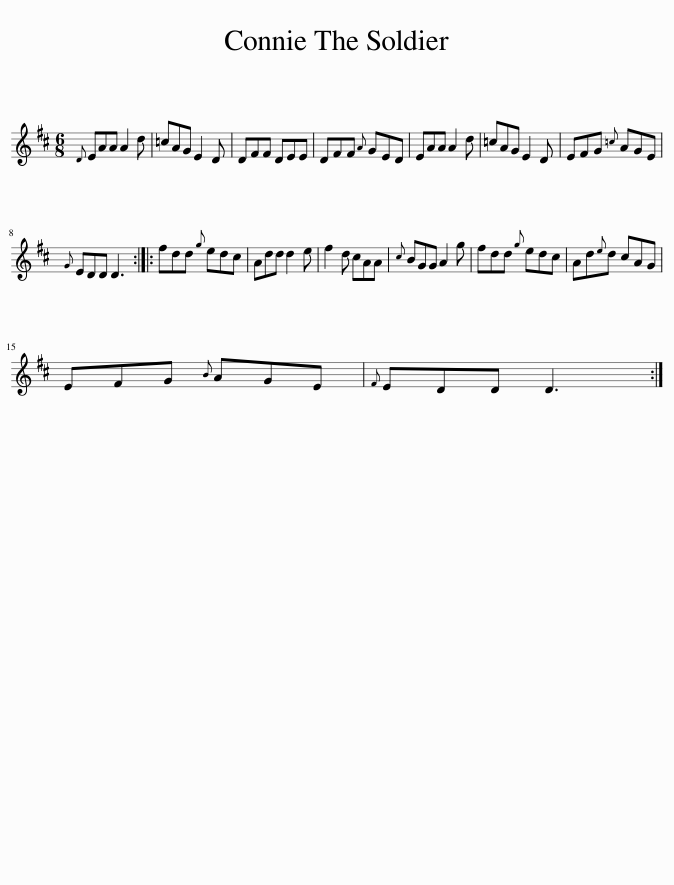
X:1
L:1/8
M:6/8
I:linebreak $
K:D
V:1 treble
V:1
{D} EAA A2 d | =cAG E2 D | DFF DEE | DFF{A} GED | EAA A2 d | %5
 =cAG E2 D | EFG{=c} AGE |${G} EDD D3 :: fdd{g} edc | Add d2 e | %10
 f2 d cAA |{c} BGG A2 g | fdd{g} edc | Ad{e}d cAG |$ EFG{B} AGE | %15
{F} EDD D3 :| %16
